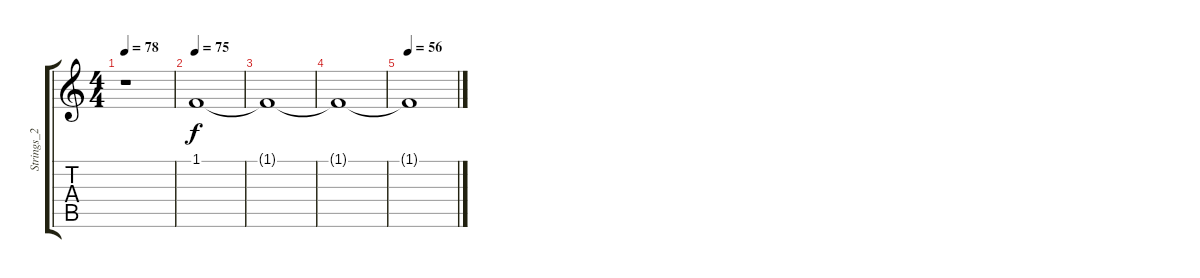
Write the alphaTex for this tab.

\track ("Strings_2" "Strings_2") {instrument stringensemble1}
\staff {score tabs}
\tuning (E4 B3 G3 D3 A2 E2) {hide}
\ts (4 4)
\tempo 78
\clef g2
\ks c
r.1{dy f} |
\tempo 75
1.1.1 |
1.1{t}.1 |
1.1{t}.1 |
\tempo 56
1.1{t}.1
